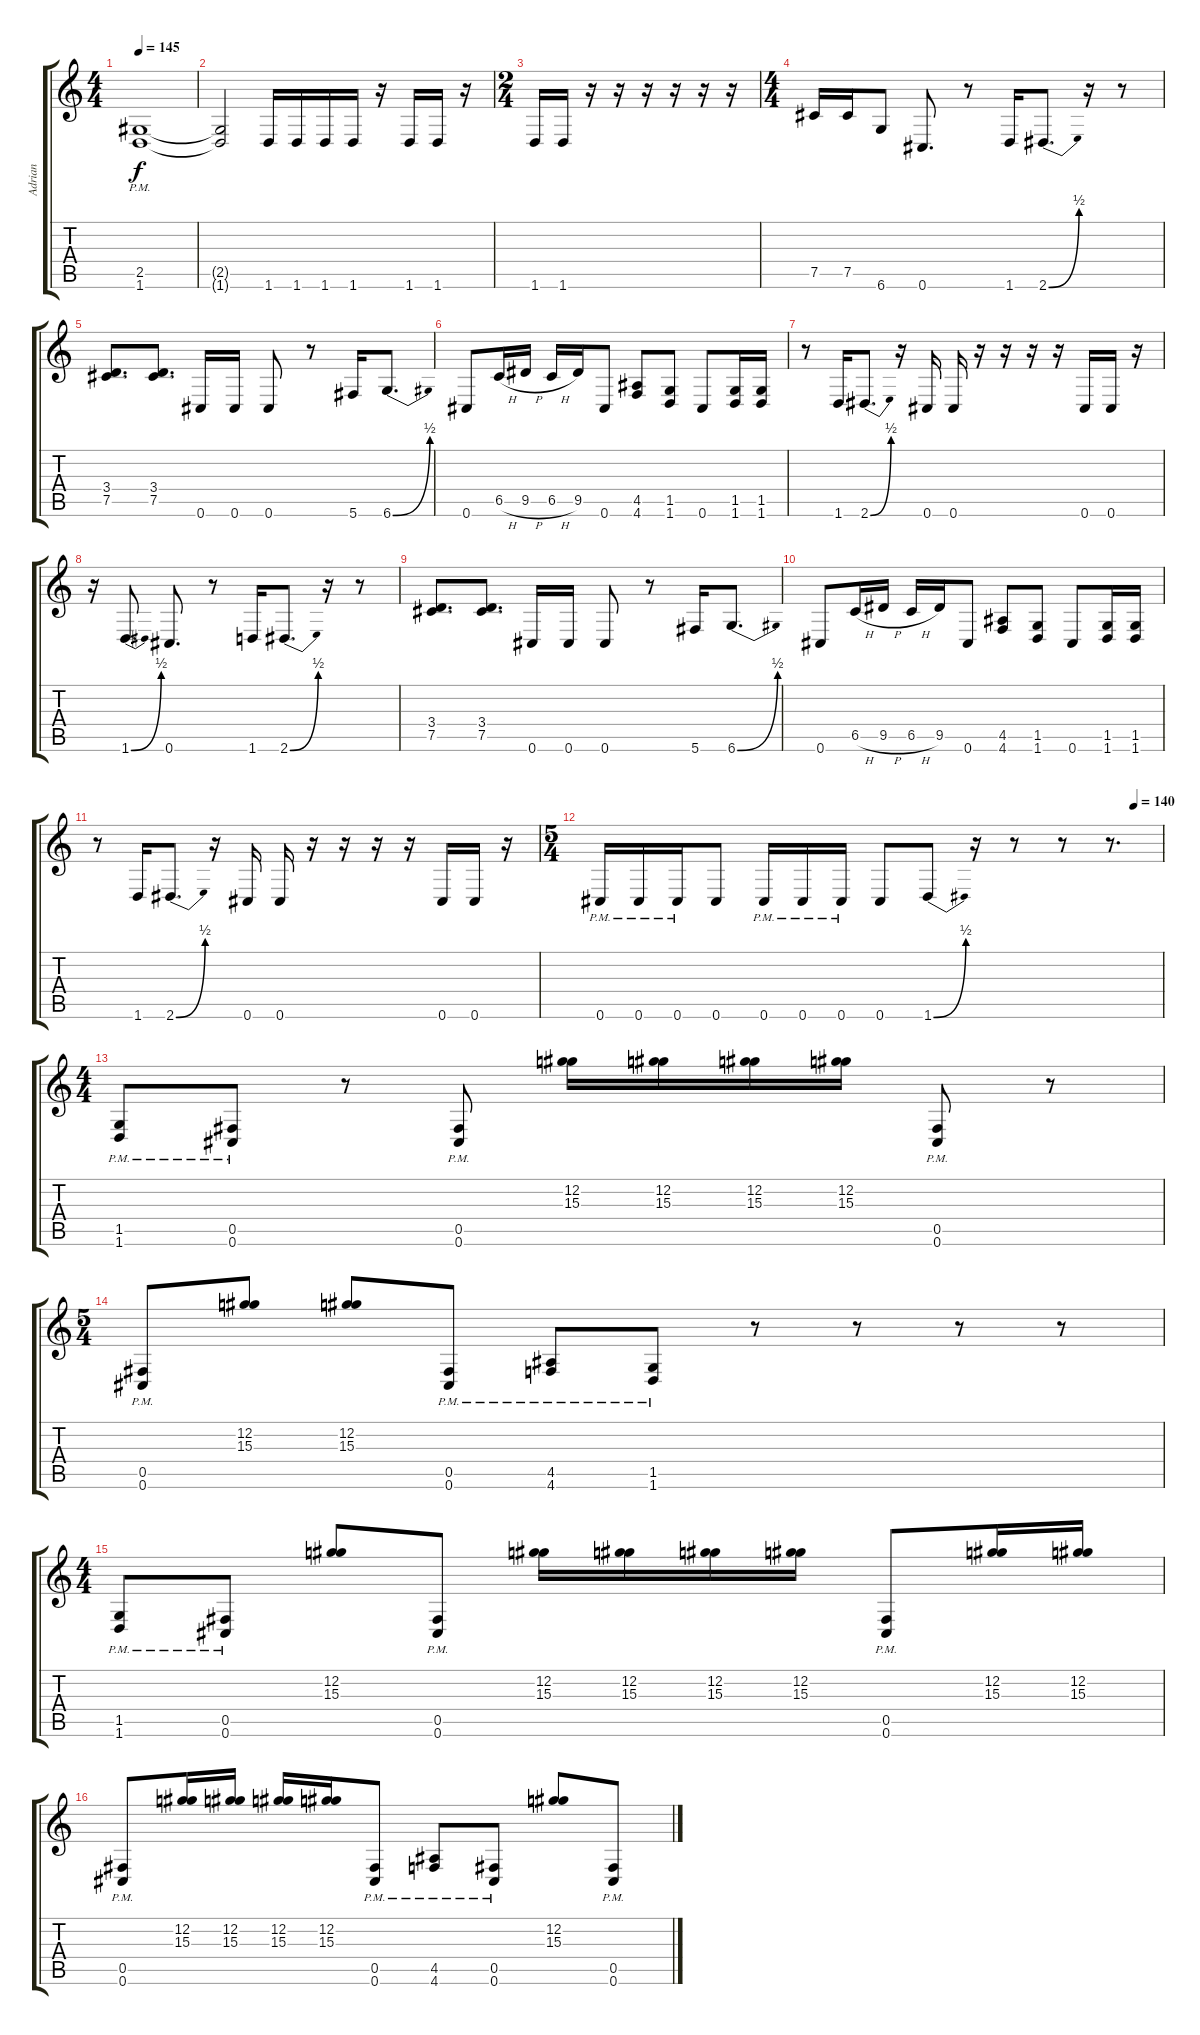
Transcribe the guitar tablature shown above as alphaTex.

\track ("Adrian" "Adrian") {instrument distortionguitar}
\staff {score tabs}
\tuning (Db4 Ab3 E3 B2 Gb2 Db2) {hide}
\ts (4 4)
\tempo 145
\clef g2
\ks c
(2.5 1.6{pm}).1{dy f} |
(2.5{t} 1.6{t}).2 1.6.16 1.6.16 1.6.16 1.6.16 r.16 1.6.16 1.6.16 r.16 |
\ts (2 4)
1.6.16 1.6.16 r.16 r.16 r.16 r.16 r.16 r.16 |
\ts (4 4)
7.5.16 7.5.16 6.6.8 0.6.8{d} r.8 1.6.16 2.6{be (bend 0 0 60 2)}.8{d} r.16 r.8 |
(3.4 7.5).8{d} (3.4 7.5).8{d} 0.6.16 0.6.16 0.6.8 r.8 5.6.16 6.6{be (bend 0 0 60 2)}.8{d} |
0.6.8 6.5{h}.16 9.5{h}.16 6.5{h}.16 9.5.16 0.6.8 (4.5 4.6).8 (1.5 1.6).8 0.6.8 (1.5 1.6).16 (1.5 1.6).16 |
r.8 1.6.16 2.6{be (bend 0 0 60 2)}.8{d} r.16 0.6.16 0.6.16 r.16 r.16 r.16 r.16 0.6.16 0.6.16 r.16 |
r.16 1.6{be (bend 0 0 60 2)}.8{d} 0.6.8{d} r.8 1.6.16 2.6{be (bend 0 0 60 2)}.8{d} r.16 r.8 |
(3.4 7.5).8{d} (3.4 7.5).8{d} 0.6.16 0.6.16 0.6.8 r.8 5.6.16 6.6{be (bend 0 0 60 2)}.8{d} |
0.6.8 6.5{h}.16 9.5{h}.16 6.5{h}.16 9.5.16 0.6.8 (4.5 4.6).8 (1.5 1.6).8 0.6.8 (1.5 1.6).16 (1.5 1.6).16 |
r.8 1.6.16 2.6{be (bend 0 0 60 2)}.8{d} r.16 0.6.16 0.6.16 r.16 r.16 r.16 r.16 0.6.16 0.6.16 r.16 |
\ts (5 4)
\tempo (140 0.95)
0.6{pm}.16 0.6{pm}.16 0.6{pm}.16 0.6.8 0.6{pm}.16 0.6{pm}.16 0.6{pm}.16 0.6.8 1.6{be (bend 0 0 60 2)}.8 r.16 r.8 r.8 r.8{d} |
\ts (4 4)
(1.5{pm} 1.6{pm}).8 (0.5{pm} 0.6{pm}).8 r.8 (0.5{pm} 0.6{pm}).8 (12.2 15.3).16 (12.2 15.3).16 (12.2 15.3).16 (12.2 15.3).16 (0.5{pm} 0.6{pm}).8 r.8 |
\ts (5 4)
(0.5{pm} 0.6{pm}).8 (12.2 15.3).8 (12.2 15.3).8 (0.5{pm} 0.6{pm}).8 (4.5{pm} 4.6{pm}).8 (1.5{pm} 1.6{pm}).8 r.8 r.8 r.8 r.8 |
\ts (4 4)
(1.5{pm} 1.6{pm}).8 (0.5{pm} 0.6{pm}).8 (12.2 15.3).8 (0.5{pm} 0.6{pm}).8 (12.2 15.3).16 (12.2 15.3).16 (12.2 15.3).16 (12.2 15.3).16 (0.5{pm} 0.6{pm}).8 (12.2 15.3).16 (12.2 15.3).16 |
(0.5{pm} 0.6{pm}).8 (12.2 15.3).16 (12.2 15.3).16 (12.2 15.3).16 (12.2 15.3).16 (0.5{pm} 0.6{pm}).8 (4.5{pm} 4.6{pm}).8 (0.5{pm} 0.6{pm}).8 (12.2 15.3).8 (0.5{pm} 0.6{pm}).8
